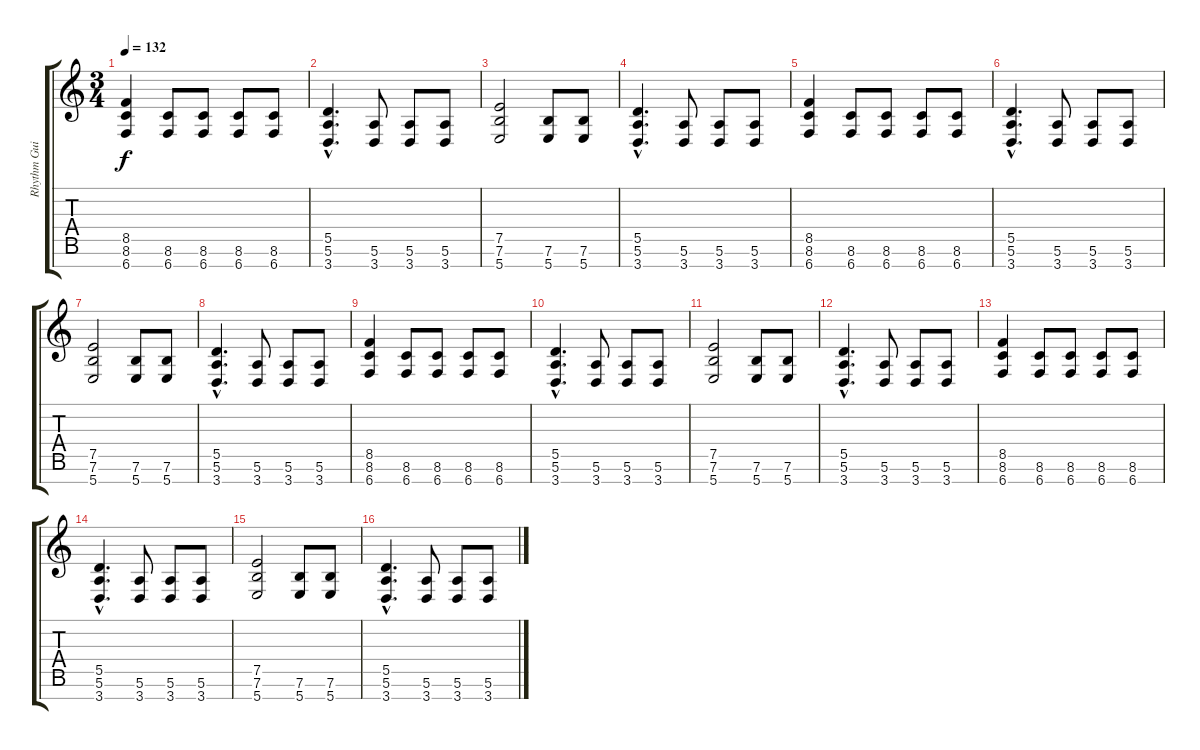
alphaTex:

\track ("Rhythm Guitar" "Rhythm Gui") {instrument distortionguitar}
\staff {score tabs}
\tuning (E4 B3 G3 D3 A2 E2 B1) {hide}
\ts (3 4)
\tempo 132
\clef g2
\ks c
(8.5 8.6 6.7).4{dy f} (8.6 6.7).8 (8.6 6.7).8 (8.6 6.7).8 (8.6 6.7).8 |
(5.5{hac} 5.6{hac} 3.7{hac}).4{d} (5.6 3.7).8 (5.6 3.7).8 (5.6 3.7).8 |
(7.5 7.6 5.7).2 (7.6 5.7).8 (7.6 5.7).8 |
(5.5{hac} 5.6{hac} 3.7{hac}).4{d} (5.6 3.7).8 (5.6 3.7).8 (5.6 3.7).8 |
(8.5 8.6 6.7).4 (8.6 6.7).8 (8.6 6.7).8 (8.6 6.7).8 (8.6 6.7).8 |
(5.5{hac} 5.6{hac} 3.7{hac}).4{d} (5.6 3.7).8 (5.6 3.7).8 (5.6 3.7).8 |
(7.5 7.6 5.7).2 (7.6 5.7).8 (7.6 5.7).8 |
(5.5{hac} 5.6{hac} 3.7{hac}).4{d} (5.6 3.7).8 (5.6 3.7).8 (5.6 3.7).8 |
(8.5 8.6 6.7).4 (8.6 6.7).8 (8.6 6.7).8 (8.6 6.7).8 (8.6 6.7).8 |
(5.5{hac} 5.6{hac} 3.7{hac}).4{d} (5.6 3.7).8 (5.6 3.7).8 (5.6 3.7).8 |
(7.5 7.6 5.7).2 (7.6 5.7).8 (7.6 5.7).8 |
(5.5{hac} 5.6{hac} 3.7{hac}).4{d} (5.6 3.7).8 (5.6 3.7).8 (5.6 3.7).8 |
(8.5 8.6 6.7).4 (8.6 6.7).8 (8.6 6.7).8 (8.6 6.7).8 (8.6 6.7).8 |
(5.5{hac} 5.6{hac} 3.7{hac}).4{d} (5.6 3.7).8 (5.6 3.7).8 (5.6 3.7).8 |
(7.5 7.6 5.7).2 (7.6 5.7).8 (7.6 5.7).8 |
(5.5{hac} 5.6{hac} 3.7{hac}).4{d} (5.6 3.7).8 (5.6 3.7).8 (5.6 3.7).8
